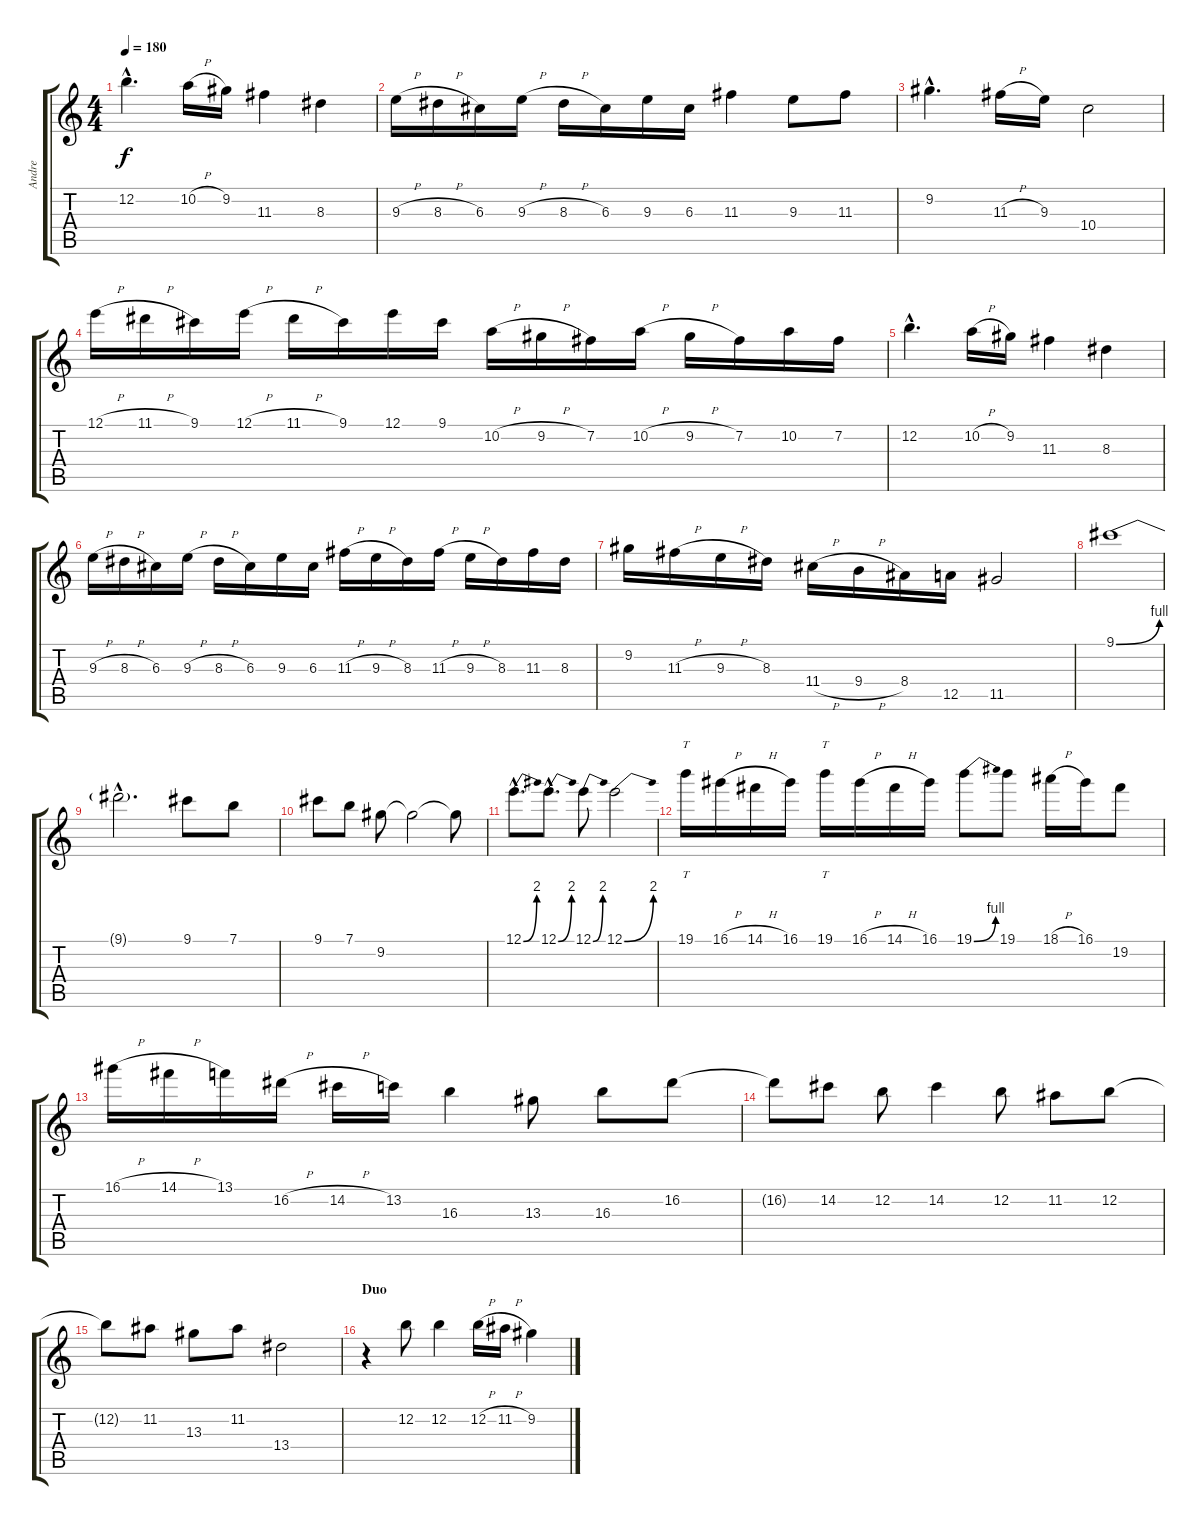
\track ("Andre" "Andre") {instrument distortionguitar}
\staff {score tabs}
\tuning (E4 B3 G3 D3 A2 E2) {hide}
\ts (4 4)
\tempo 180
\clef g2
\ks c
12.2{hac}.4{d dy f} 10.2{h}.16 9.2.16 11.3.4 8.3.4 |
9.3{h}.16 8.3{h}.16 6.3.16 9.3{h}.16 8.3{h}.16 6.3.16 9.3.16 6.3.16 11.3.4 9.3.8 11.3.8 |
9.2{hac}.4{d} 11.3{h}.16 9.3.16 10.4.2 |
12.1{h}.16 11.1{h}.16 9.1.16 12.1{h}.16 11.1{h}.16 9.1.16 12.1.16 9.1.16 10.2{h}.16 9.2{h}.16 7.2.16 10.2{h}.16 9.2{h}.16 7.2.16 10.2.16 7.2.16 |
12.2{hac}.4{d} 10.2{h}.16 9.2.16 11.3.4 8.3.4 |
9.3{h}.16 8.3{h}.16 6.3.16 9.3{h}.16 8.3{h}.16 6.3.16 9.3.16 6.3.16 11.3{h}.16 9.3{h}.16 8.3.16 11.3{h}.16 9.3{h}.16 8.3.16 11.3.16 8.3.16 |
9.2.16 11.3{h}.16 9.3{h}.16 8.3.16 11.4{h}.16 9.4{h}.16 8.4.16 12.5.16 11.5.2 |
9.1{be (bend 0 0 60 4)}.1 |
9.1{hac t}.2{d} 9.1.8 7.1.8 |
9.1.8 7.1.8 9.2.8 9.2{t}.2 9.2{t}.8 |
12.1{be (bend 0 0 60 8) hac}.8{d} 12.1{be (bend 0 0 60 8) hac}.8{d} 12.1{be (bend 0 0 60 8)}.8 12.1{be (bend 0 0 60 8)}.2 |
19.1.16{tt} 16.1{h}.16 14.1{h}.16 16.1.16 19.1.16{tt} 16.1{h}.16 14.1{h}.16 16.1.16 19.1{be (bend 0 0 60 4)}.8 19.1.8 18.1{h}.16 16.1.16 19.2.8 |
16.1{h}.16 14.1{h}.16 13.1.16 16.2{h}.16 14.2{h}.16 13.2.16 16.3.4 13.3.8 16.3.8 16.2.8 |
16.2{t}.8 14.2.8 12.2.8 14.2.4 12.2.8 11.2.8 12.2.8 |
12.2{t}.8 11.2.8 13.3.8 11.2.8 13.4.2 |
\section ("" "Duo")
r.4 12.2.8 12.2.4 12.2{h}.16 11.2{h}.16 9.2.4
